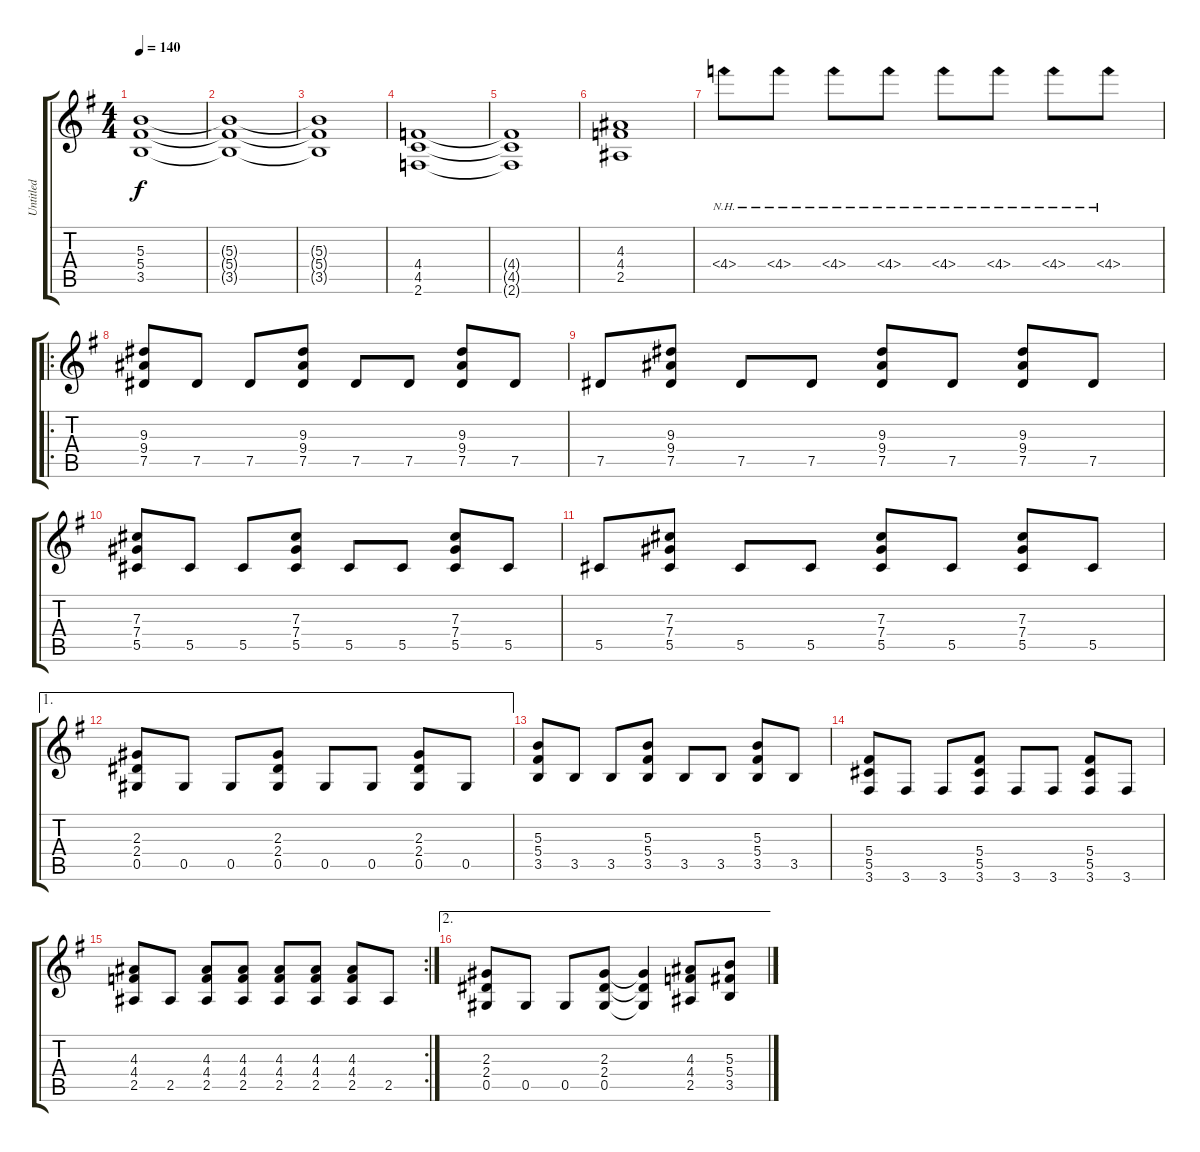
\track ("Untitled" "Untitled") {instrument distortionguitar}
\staff {score tabs}
\tuning (Eb4 Bb3 Gb3 Db3 Ab2 Eb2) {hide}
\ts (4 4)
\tempo 140
\clef g2
\ks g
(5.3{t} 5.4{t} 3.5{t}).1{dy f} |
(5.3{t} 5.4{t} 3.5{t}).1 |
(5.3{t} 5.4{t} 3.5{t}).1 |
(4.4 4.5 2.6).1 |
(4.4{t} 4.5{t} 2.6{t}).1 |
(4.3 4.4 2.5).1 |
4.4{nh}.8 4.4{nh}.8 4.4{nh}.8 4.4{nh}.8 4.4{nh}.8 4.4{nh}.8 4.4{nh}.8 4.4{nh}.8 |
\ro
(9.3 9.4 7.5).8 7.5.8 7.5.8 (9.3 9.4 7.5).8 7.5.8 7.5.8 (9.3 9.4 7.5).8 7.5.8 |
7.5.8 (9.3 9.4 7.5).8 7.5.8 7.5.8 (9.3 9.4 7.5).8 7.5.8 (9.3 9.4 7.5).8 7.5.8 |
(7.3 7.4 5.5).8 5.5.8 5.5.8 (7.3 7.4 5.5).8 5.5.8 5.5.8 (7.3 7.4 5.5).8 5.5.8 |
5.5.8 (7.3 7.4 5.5).8 5.5.8 5.5.8 (7.3 7.4 5.5).8 5.5.8 (7.3 7.4 5.5).8 5.5.8 |
\ae 1
(2.3 2.4 0.5).8 0.5.8 0.5.8 (2.3 2.4 0.5).8 0.5.8 0.5.8 (2.3 2.4 0.5).8 0.5.8 |
(5.3 5.4 3.5).8 3.5.8 3.5.8 (5.3 5.4 3.5).8 3.5.8 3.5.8 (5.3 5.4 3.5).8 3.5.8 |
(5.4 5.5 3.6).8 3.6.8 3.6.8 (5.4 5.5 3.6).8 3.6.8 3.6.8 (5.4 5.5 3.6).8 3.6.8 |
\rc 2
(4.3 4.4 2.5).8 2.5.8 (4.3 4.4 2.5).8 (4.3 4.4 2.5).8 (4.3 4.4 2.5).8 (4.3 4.4 2.5).8 (4.3 4.4 2.5).8 2.5.8 |
\ae 2
(2.3 2.4 0.5).8 0.5.8 0.5.8 (2.3 2.4 0.5).8 (2.3{t} 2.4{t} 0.5{t}).4 (4.3 4.4 2.5).8 (5.3 5.4 3.5).8
